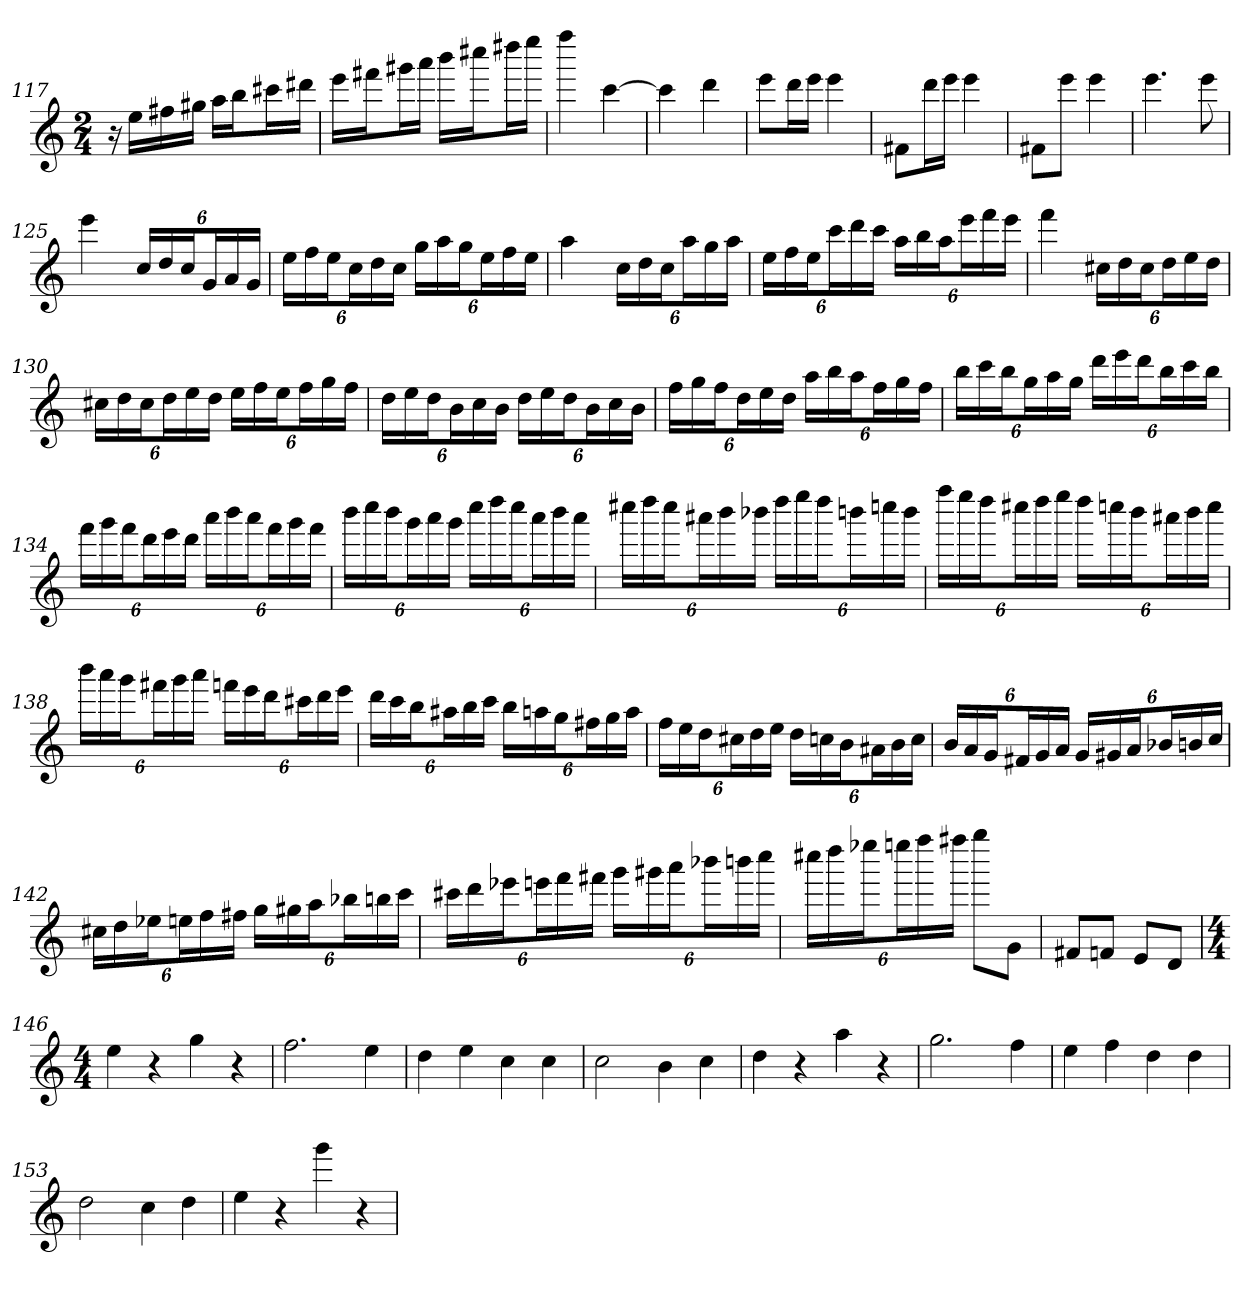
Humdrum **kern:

**kern
*part1
*staff1
*clefG2
*k[]
*C:
*M2/4
=117
16r
16ee\LL
16ff#X\
16gg#X\JJ
16aa\LL
16bb\J
16ccc#X\L
16ddd#X\JJ
=118
16eee\LL
16fff#X\J
16ggg#X\L
16aaa\JJ
16bbb\LL
16cccc#X\J
16dddd#X\L
16eeee\JJ
=119
4ffff
[4ccc
=120
4ccc]
4ddd
=121
8eee\L
16ddd\L
16eee\JJ
4eee
=122
8f#X\L
16ddd\L
16eee\JJ
4eee
=123
8f#X\L
8eee\J
4eee
=124
4.eee
8eee
=125
4eee
24cc/LL
24dd/
24cc/J
24g/L
24a/
24g/JJ
=126
24ee\LL
24ff\
24ee\J
24cc\L
24dd\
24cc\JJ
24gg\LL
24aa\
24gg\J
24ee\L
24ff\
24ee\JJ
=127
4aa
24cc\LL
24dd\
24cc\J
24aa\L
24gg\
24aa\JJ
=128
24ee\LL
24ff\
24ee\J
24ccc\L
24ddd\
24ccc\JJ
24aa\LL
24bb\
24aa\J
24eee\L
24fff\
24eee\JJ
=129
4fff
24cc#X\LL
24dd\
24cc#\J
24dd\L
24ee\
24dd\JJ
=130
24cc#X\LL
24dd\
24cc#\J
24dd\L
24ee\
24dd\JJ
24ee\LL
24ff\
24ee\J
24ff\L
24gg\
24ff\JJ
=131
24dd\LL
24ee\
24dd\J
24b\L
24cc\
24b\JJ
24dd\LL
24ee\
24dd\J
24b\L
24cc\
24b\JJ
=132
24ff\LL
24gg\
24ff\J
24dd\L
24ee\
24dd\JJ
24aa\LL
24bb\
24aa\J
24ff\L
24gg\
24ff\JJ
=133
24bb\LL
24ccc\
24bb\J
24gg\L
24aa\
24gg\JJ
24ddd\LL
24eee\
24ddd\J
24bb\L
24ccc\
24bb\JJ
=134
24fff\LL
24ggg\
24fff\J
24ddd\L
24eee\
24ddd\JJ
24aaa\LL
24bbb\
24aaa\J
24fff\L
24ggg\
24fff\JJ
=135
24bbb\LL
24cccc\
24bbb\J
24ggg\L
24aaa\
24ggg\JJ
24cccc\LL
24dddd\
24cccc\J
24aaa\L
24bbb\
24aaa\JJ
=136
24cccc#X\LL
24dddd\
24cccc#\J
24aaa#X\L
24bbb\
24bbb-X\JJ
24dddd\LL
24eeee\
24dddd\J
24bbbn\L
24ccccn\
24bbb\JJ
=137
24ffff\LL
24eeee\
24dddd\J
24cccc#X\L
24dddd\
24eeee\JJ
24dddd\LL
24ccccn\
24bbb\J
24aaa#X\L
24bbb\
24cccc\JJ
=138
24bbb\LL
24aaa\
24ggg\J
24fff#X\L
24ggg\
24aaa\JJ
24fffn\LL
24eee\
24ddd\J
24ccc#X\L
24ddd\
24eee\JJ
=139
24ddd\LL
24ccc\
24bb\J
24aa#X\L
24bb\
24ccc\JJ
24bb\LL
24aan\
24gg\J
24ff#X\L
24gg\
24aa\JJ
=140
24ff\LL
24ee\
24dd\J
24cc#X\L
24dd\
24ee\JJ
24dd\LL
24ccn\
24b\J
24a#X\L
24b\
24cc\JJ
=141
24b/LL
24a/
24g/J
24f#X/L
24g/
24a/JJ
24g/LL
24g#X/
24a/J
24b-X/L
24bn/
24cc/JJ
=142
24cc#X\LL
24dd\
24ee-X\J
24een\L
24ff\
24ff#X\JJ
24gg\LL
24gg#X\
24aa\J
24bb-X\L
24bbn\
24ccc\JJ
=143
24ccc#X\LL
24ddd\
24eee-X\J
24eeen\L
24fff\
24fff#X\JJ
24ggg\LL
24ggg#X\
24aaa\J
24bbb-X\L
24bbbn\
24cccc\JJ
=144
24cccc#X\LL
24dddd\
24eeee-X\J
24eeeen\L
24ffff\
24ffff#X\JJ
8gggg\L
8g\J
=145
8f#X/L
8fn/J
8e/L
8d/J
=146
*M4/4
4ee
4r
4gg
4r
=147
2.ff
4ee
=148
4dd
4ee
4cc
4cc
=149
2cc
4b
4cc
=150
4dd
4r
4aa
4r
=151
2.gg
4ff
=152
4ee
4ff
4dd
4dd
=153
2dd
4cc
4dd
=154
4ee
4r
4ggg
4r
=
*-
